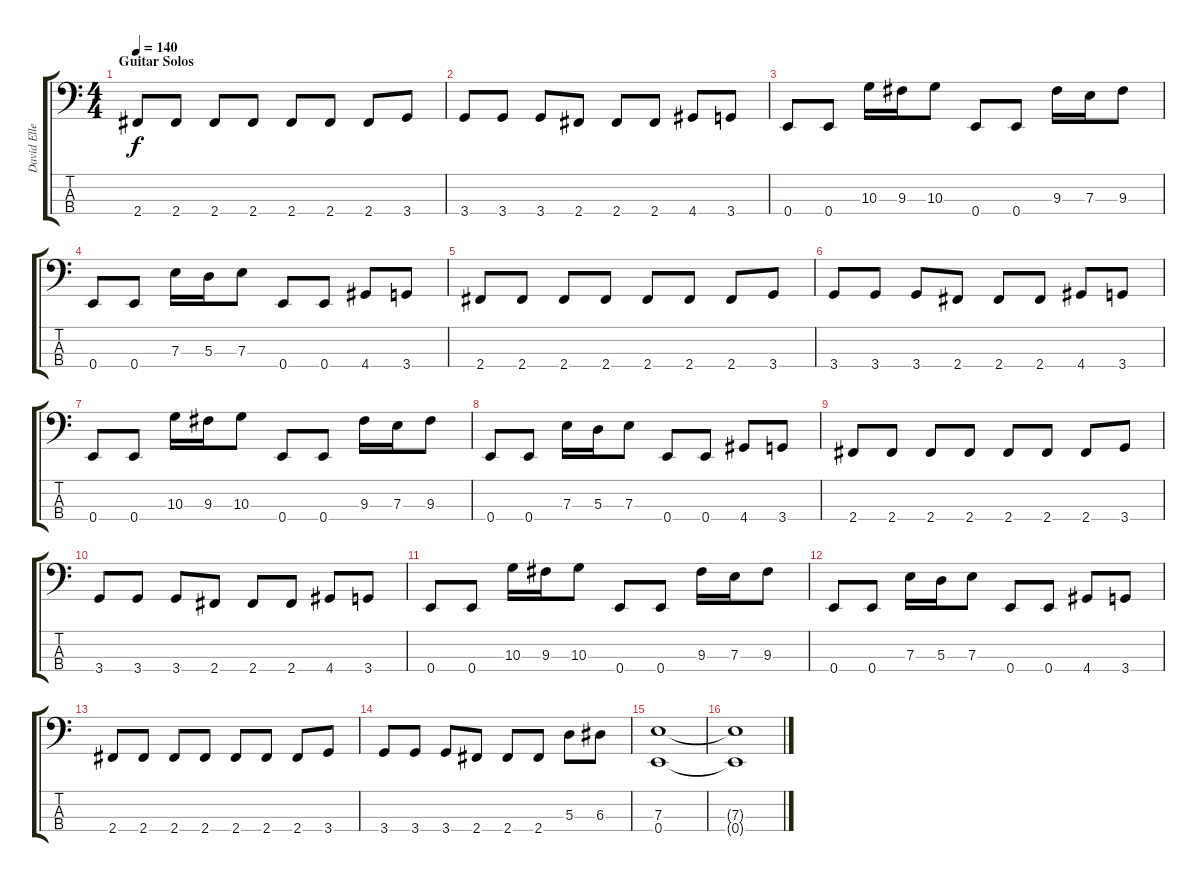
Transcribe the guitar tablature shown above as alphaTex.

\track ("David Ellefson (Bass)" "David Elle") {instrument electricbasspick}
\staff {score tabs}
\tuning (G2 D2 A1 E1) {hide}
\ts (4 4)
\section ("" "Guitar Solos")
\tempo 140
\clef f4
\ks c
2.4.8{dy f} 2.4.8 2.4.8 2.4.8 2.4.8 2.4.8 2.4.8 3.4.8 |
3.4.8 3.4.8 3.4.8 2.4.8 2.4.8 2.4.8 4.4.8 3.4.8 |
0.4.8 0.4.8 10.3.16 9.3.16 10.3.8 0.4.8 0.4.8 9.3.16 7.3.16 9.3.8 |
0.4.8 0.4.8 7.3.16 5.3.16 7.3.8 0.4.8 0.4.8 4.4.8 3.4.8 |
\section ("" "")
2.4.8 2.4.8 2.4.8 2.4.8 2.4.8 2.4.8 2.4.8 3.4.8 |
3.4.8 3.4.8 3.4.8 2.4.8 2.4.8 2.4.8 4.4.8 3.4.8 |
0.4.8 0.4.8 10.3.16 9.3.16 10.3.8 0.4.8 0.4.8 9.3.16 7.3.16 9.3.8 |
0.4.8 0.4.8 7.3.16 5.3.16 7.3.8 0.4.8 0.4.8 4.4.8 3.4.8 |
\section ("" "")
2.4.8 2.4.8 2.4.8 2.4.8 2.4.8 2.4.8 2.4.8 3.4.8 |
3.4.8 3.4.8 3.4.8 2.4.8 2.4.8 2.4.8 4.4.8 3.4.8 |
0.4.8 0.4.8 10.3.16 9.3.16 10.3.8 0.4.8 0.4.8 9.3.16 7.3.16 9.3.8 |
0.4.8 0.4.8 7.3.16 5.3.16 7.3.8 0.4.8 0.4.8 4.4.8 3.4.8 |
\section ("" "")
2.4.8 2.4.8 2.4.8 2.4.8 2.4.8 2.4.8 2.4.8 3.4.8 |
3.4.8 3.4.8 3.4.8 2.4.8 2.4.8 2.4.8 5.3.8 6.3.8 |
(7.3 0.4).1 |
(7.3{t} 0.4{t}).1
